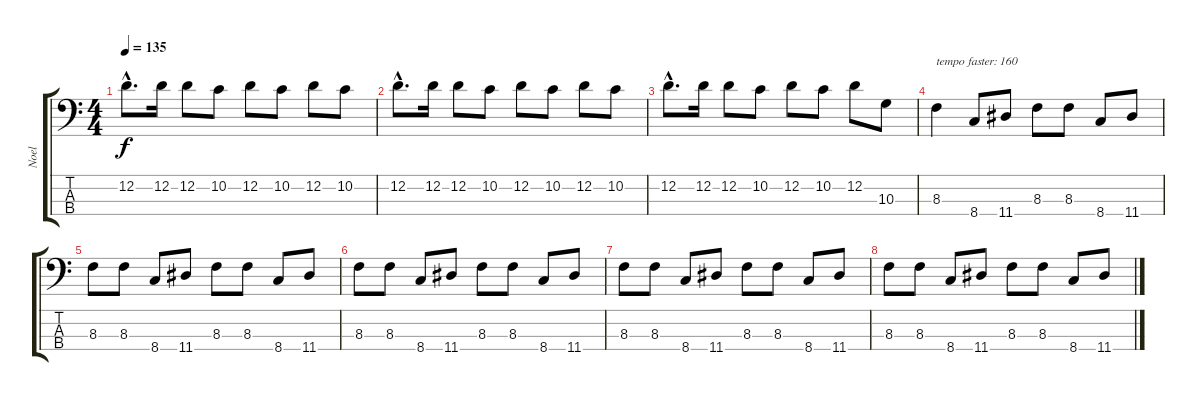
\track ("Noel" "Noel") {instrument electricbassfinger}
\staff {score tabs}
\tuning (G2 D2 A1 E1) {hide}
\ts (4 4)
\tempo 135
\clef f4
\ks c
12.2{hac}.8{d dy f} 12.2.16 12.2.8 10.2.8 12.2.8 10.2.8 12.2.8 10.2.8 |
12.2{hac}.8{d} 12.2.16 12.2.8 10.2.8 12.2.8 10.2.8 12.2.8 10.2.8 |
12.2{hac}.8{d} 12.2.16 12.2.8 10.2.8 12.2.8 10.2.8 12.2.8 10.3.8 |
8.3.4{txt "tempo faster: 160"} 8.4.8 11.4.8 8.3.8 8.3.8 8.4.8 11.4.8 |
8.3.8 8.3.8 8.4.8 11.4.8 8.3.8 8.3.8 8.4.8 11.4.8 |
8.3.8 8.3.8 8.4.8 11.4.8 8.3.8 8.3.8 8.4.8 11.4.8 |
8.3.8 8.3.8 8.4.8 11.4.8 8.3.8 8.3.8 8.4.8 11.4.8 |
8.3.8 8.3.8 8.4.8 11.4.8 8.3.8 8.3.8 8.4.8 11.4.8
